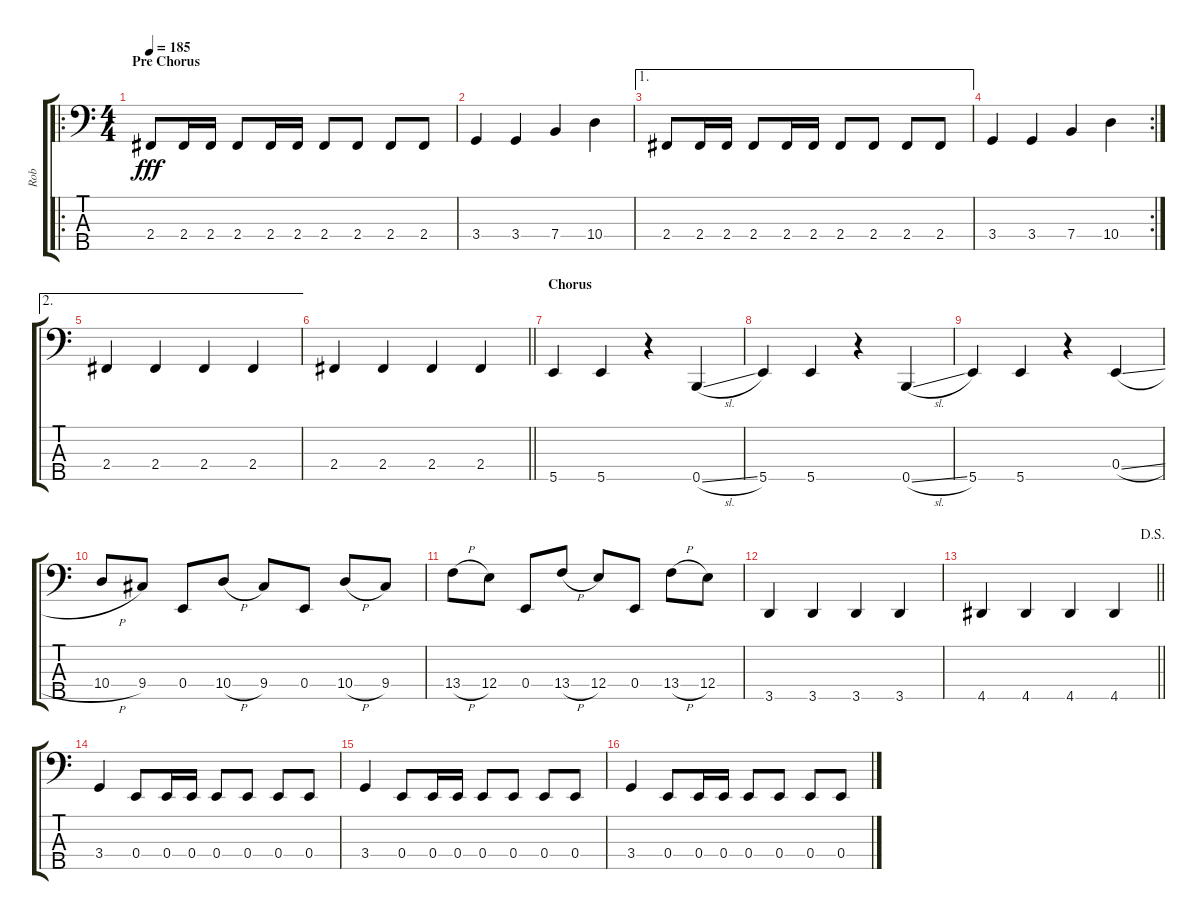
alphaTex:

\track ("Rob" "Rob") {instrument electricbassfinger}
\staff {score tabs}
\tuning (G2 D2 A1 E1 B0) {hide}
\ro
\ts (4 4)
\section ("" "Pre Chorus")
\tempo 185
\clef f4
\ks c
2.4.8{dy fff} 2.4.16 2.4.16 2.4.8 2.4.16 2.4.16 2.4.8 2.4.8 2.4.8 2.4.8 |
3.4.4 3.4.4 7.4.4 10.4.4 |
\ae 1
2.4.8 2.4.16 2.4.16 2.4.8 2.4.16 2.4.16 2.4.8 2.4.8 2.4.8 2.4.8 |
\rc 2
3.4.4 3.4.4 7.4.4 10.4.4 |
\ae 2
2.4.4 2.4.4 2.4.4 2.4.4 |
\barLineRight lightlight
2.4.4 2.4.4 2.4.4 2.4.4 |
\section ("" "Chorus")
5.5.4 5.5.4 r.4 0.5{sl}.4 |
5.5.4 5.5.4 r.4 0.5{sl}.4 |
5.5.4 5.5.4 r.4 0.4{sl}.4 |
10.4{h}.8 9.4.8 0.4.8 10.4{h}.8 9.4.8 0.4.8 10.4{h}.8 9.4.8 |
13.4{h}.8 12.4.8 0.4.8 13.4{h}.8 12.4.8 0.4.8 13.4{h}.8 12.4.8 |
3.5.4 3.5.4 3.5.4 3.5.4 |
\jump dalsegno
\barLineRight lightlight
4.5.4 4.5.4 4.5.4 4.5.4 |
\section ("" "")
3.4.4 0.4.8 0.4.16 0.4.16 0.4.8 0.4.8 0.4.8 0.4.8 |
3.4.4 0.4.8 0.4.16 0.4.16 0.4.8 0.4.8 0.4.8 0.4.8 |
3.4.4 0.4.8 0.4.16 0.4.16 0.4.8 0.4.8 0.4.8 0.4.8
